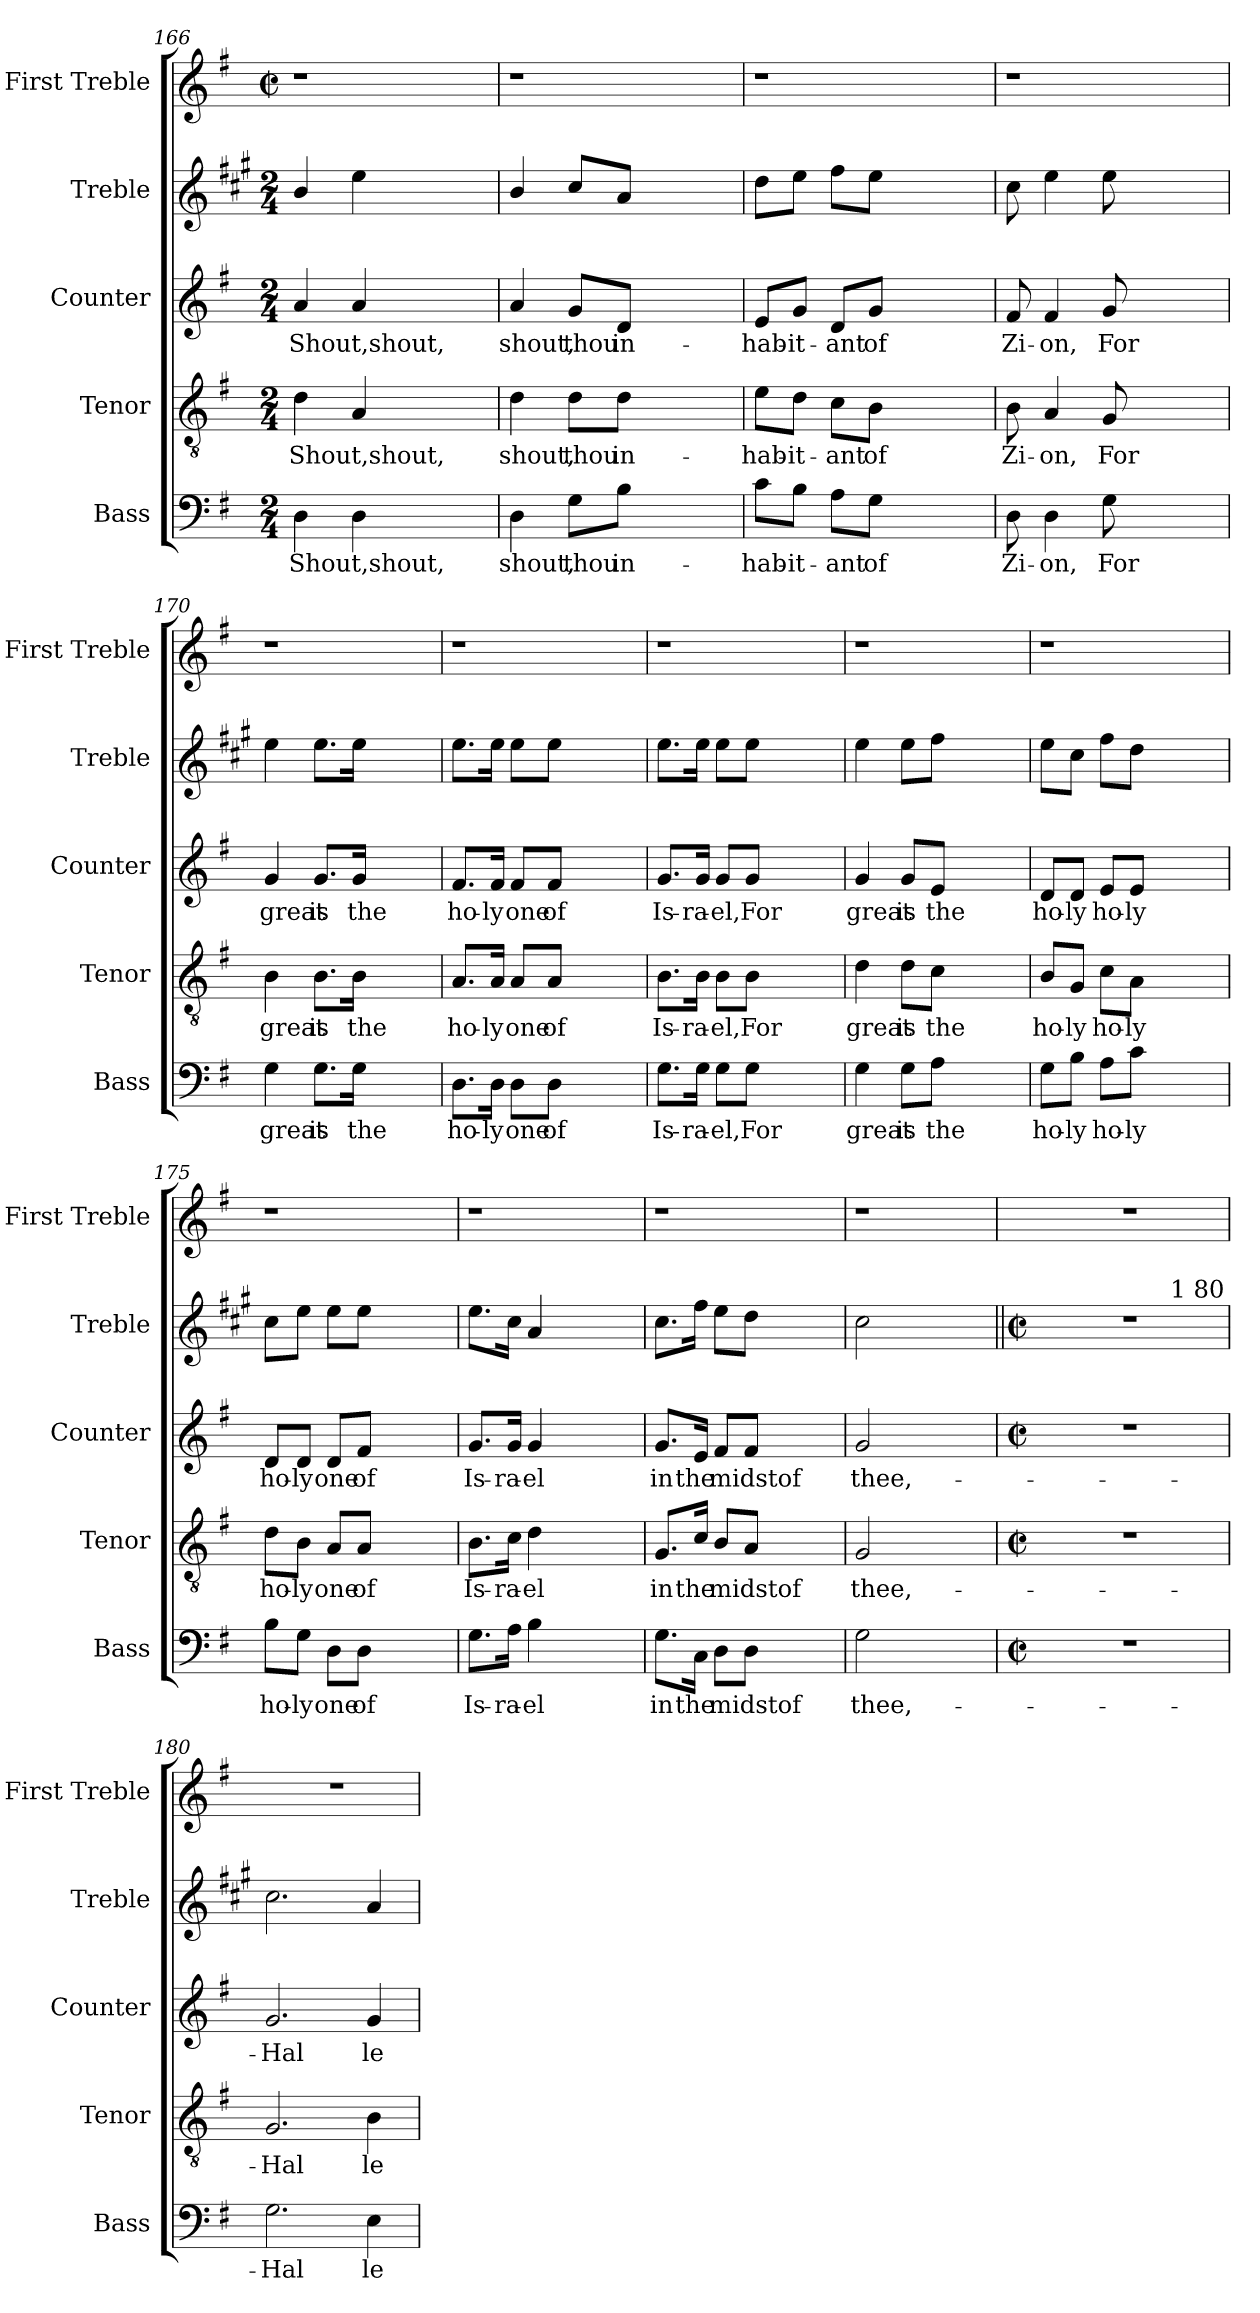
**kern	**text	**kern	**text	**kern	**text	**kern	**kern
*part5	*part5	*part4	*part4	*part3	*part3	*part2	*part1
*staff5	*staff5	*staff4	*staff4	*staff3	*staff3	*staff2	*staff1
*I"Bass	*	*I"Tenor	*	*I"Counter	*	*I"Treble	*I"First  Treble
*I'Bass	*	*I'Tenor	*	*I'Counter	*	*I'Treble	*I'First  Treble
*clefF4	*	*clefGv2	*	*clefG2	*	*clefG2	*clefG2
*	*	*	*	*	*	*ITrd1c2	*
*k[f#]	*	*k[f#]	*	*k[f#]	*	*k[f#]	*k[f#]
*G:	*	*G:	*	*G:	*	*G:	*G:
*M2/4	*	*M2/4	*	*M2/4	*	*M2/4	*M2/2
*	*	*	*	*	*	*	*met(c|)
=166	=166	=166	=166	=166	=166	=166	=166
!	!LO:LY:a	!	!LO:LY:a	!	!LO:LY:b	!	!
4D\	Shout,shout,	4d\	Shout,shout,	4a/	Shout,shout,	4a/	1r
4D\	.	4A/	.	4a/	.	4dd\	.
2ryy	.	2ryy	.	2ryy	.	2ryy	.
=167	=167	=167	=167	=167	=167	=167	=167
!	!LO:LY:a:cj	!	!LO:LY:a:cj	!	!LO:LY:b:cj	!	!
4D\	shout,	4d\	shout,	4a/	shout,	4a/	1r
!	!LO:LY:a:cj	!	!LO:LY:a:cj	!	!LO:LY:b:cj	!	!
8G\L	thou	8d\L	thou	8g/L	thou	8b/L	.
!	!LO:LY:a:cj	!	!LO:LY:a:cj	!	!LO:LY:b:cj	!	!
8B\J	in-	8d\J	in-	8d/J	in-	8g/J	.
2ryy	.	2ryy	.	2ryy	.	2ryy	.
=168	=168	=168	=168	=168	=168	=168	=168
!	!LO:LY:a:cj	!	!LO:LY:a:cj	!	!LO:LY:b:cj	!	!
8c\L	-hab-	8e\L	-hab-	8e/L	-hab-	8cc\L	1r
!	!LO:LY:a:cj	!	!LO:LY:a:cj	!	!LO:LY:b:cj	!	!
8B\J	-it-	8d\J	-it-	8g/J	-it-	8dd\J	.
!	!LO:LY:a:cj	!	!LO:LY:a:cj	!	!LO:LY:b:cj	!	!
8A\L	-ant	8c\L	-ant	8d/L	-ant	8ee\L	.
!	!LO:LY:a:cj	!	!LO:LY:a:cj	!	!LO:LY:b:cj	!	!
8G\J	of	8B\J	of	8g/J	of	8dd\J	.
2ryy	.	2ryy	.	2ryy	.	2ryy	.
=169	=169	=169	=169	=169	=169	=169	=169
!	!LO:LY:a:cj	!	!LO:LY:a:cj	!	!LO:LY:b:cj	!	!
8D\	Zi-	8B\	Zi-	8f#/	Zi-	8b\	1r
!	!LO:LY:a:cj	!	!LO:LY:a:cj	!	!LO:LY:b:cj	!	!
4D\	-on,	4A/	-on,	4f#/	-on,	4dd\	.
!	!LO:LY:a:cj	!	!LO:LY:a:cj	!	!LO:LY:b:cj	!	!
8G\	For	8G/	For	8g/	For	8dd\	.
2ryy	.	2ryy	.	2ryy	.	2ryy	.
!!LO:PB:g=z
=170	=170	=170	=170	=170	=170	=170	=170
!	!LO:LY:a:cj	!	!LO:LY:a:cj	!	!LO:LY:b:cj	!	!
4G\	great	4B\	great	4g/	great	4dd\	1r
!	!LO:LY:a:cj	!	!LO:LY:a:cj	!	!LO:LY:b:cj	!	!
8.G\L	is	8.B\L	is	8.g/L	is	8.dd\L	.
!	!LO:LY:a:cj	!	!LO:LY:a:cj	!	!LO:LY:b:cj	!	!
16G\Jk	the	16B\Jk	the	16g/Jk	the	16dd\Jk	.
2ryy	.	2ryy	.	2ryy	.	2ryy	.
=171	=171	=171	=171	=171	=171	=171	=171
!	!LO:LY:a:cj	!	!LO:LY:a:cj	!	!LO:LY:b:cj	!	!
8.D\L	ho-	8.A/L	ho-	8.f#/L	ho-	8.dd\L	1r
!	!LO:LY:a:cj	!	!LO:LY:a:cj	!	!LO:LY:b:cj	!	!
16D\Jk	-ly	16A/Jk	-ly	16f#/Jk	-ly	16dd\Jk	.
!	!LO:LY:a:cj	!	!LO:LY:a:cj	!	!LO:LY:b:cj	!	!
8D\L	one	8A/L	one	8f#/L	one	8dd\L	.
!	!LO:LY:a:cj	!	!LO:LY:a:cj	!	!LO:LY:b:cj	!	!
8D\J	of	8A/J	of	8f#/J	of	8dd\J	.
2ryy	.	2ryy	.	2ryy	.	2ryy	.
=172	=172	=172	=172	=172	=172	=172	=172
!	!LO:LY:a:cj	!	!LO:LY:a:cj	!	!LO:LY:b:cj	!	!
8.G\L	Is-	8.B\L	Is-	8.g/L	Is-	8.dd\L	1r
!	!LO:LY:a:cj	!	!LO:LY:a:cj	!	!LO:LY:b:cj	!	!
16G\Jk	-ra-	16B\Jk	-ra-	16g/Jk	-ra-	16dd\Jk	.
!	!LO:LY:a:cj	!	!LO:LY:a:cj	!	!LO:LY:b:cj	!	!
8G\L	-el,	8B\L	-el,	8g/L	-el,	8dd\L	.
!	!LO:LY:a:cj	!	!LO:LY:a:cj	!	!LO:LY:b:cj	!	!
8G\J	For	8B\J	For	8g/J	For	8dd\J	.
2ryy	.	2ryy	.	2ryy	.	2ryy	.
=173	=173	=173	=173	=173	=173	=173	=173
!	!LO:LY:a:cj	!	!LO:LY:a:cj	!	!LO:LY:b:cj	!	!
4G\	great	4d\	great	4g/	great	4dd\	1r
!	!LO:LY:a:cj	!	!LO:LY:a:cj	!	!LO:LY:b:cj	!	!
8G\L	is	8d\L	is	8g/L	is	8dd\L	.
!	!LO:LY:a:cj	!	!LO:LY:a:cj	!	!LO:LY:b:cj	!	!
8A\J	the	8c\J	the	8e/J	the	8ee\J	.
2ryy	.	2ryy	.	2ryy	.	2ryy	.
=174	=174	=174	=174	=174	=174	=174	=174
!	!LO:LY:a:cj	!	!LO:LY:a:cj	!	!LO:LY:b:cj	!	!
8G\L	ho-	8B/L	ho-	8d/L	ho-	8dd\L	1r
!	!LO:LY:a:cj	!	!LO:LY:a:cj	!	!LO:LY:b:cj	!	!
8B\J	-ly	8G/J	-ly	8d/J	-ly	8b\J	.
!	!LO:LY:a:cj	!	!LO:LY:a:cj	!	!LO:LY:b:cj	!	!
8A\L	ho-	8c\L	ho-	8e/L	ho-	8ee\L	.
!	!LO:LY:a:cj	!	!LO:LY:a:cj	!	!LO:LY:b:cj	!	!
8c\J	-ly	8A\J	-ly	8e/J	-ly	8cc\J	.
2ryy	.	2ryy	.	2ryy	.	2ryy	.
=175	=175	=175	=175	=175	=175	=175	=175
!	!LO:LY:a:cj	!	!LO:LY:a:cj	!	!LO:LY:b:cj	!	!
8B\L	ho-	8d\L	ho-	8d/L	ho-	8b\L	1r
!	!LO:LY:a:cj	!	!LO:LY:a:cj	!	!LO:LY:b:cj	!	!
8G\J	-ly	8B\J	-ly	8d/J	-ly	8dd\J	.
!	!LO:LY:a:cj	!	!LO:LY:a:cj	!	!LO:LY:b:cj	!	!
8D\L	one	8A/L	one	8d/L	one	8dd\L	.
!	!LO:LY:a:cj	!	!LO:LY:a:cj	!	!LO:LY:b:cj	!	!
8D\J	of	8A/J	of	8f#/J	of	8dd\J	.
2ryy	.	2ryy	.	2ryy	.	2ryy	.
=176	=176	=176	=176	=176	=176	=176	=176
!	!LO:LY:a:cj	!	!LO:LY:a:cj	!	!LO:LY:b:cj	!	!
8.G\L	Is-	8.B\L	Is-	8.g/L	Is-	8.dd\L	1r
!	!LO:LY:a:cj	!	!LO:LY:a:cj	!	!LO:LY:b:cj	!	!
16A\Jk	-ra-	16c\Jk	-ra-	16g/Jk	-ra-	16b\Jk	.
!	!LO:LY:a:cj	!	!LO:LY:a:cj	!	!LO:LY:b:cj	!	!
4B\	-el	4d\	-el	4g/	-el	4g/	.
2ryy	.	2ryy	.	2ryy	.	2ryy	.
!!LO:LB:g=z
=177	=177	=177	=177	=177	=177	=177	=177
!	!LO:LY:a:cj	!	!LO:LY:a:cj	!	!LO:LY:b:cj	!	!
8.G\L	in	8.G/L	in	8.g/L	in	8.b\L	1r
!	!LO:LY:a:cj	!	!LO:LY:a:cj	!	!LO:LY:b:cj	!	!
16C\Jk	the	16c/Jk	the	16e/Jk	the	16ee\Jk	.
!	!LO:LY:a:cj	!	!LO:LY:a:cj	!	!LO:LY:b:cj	!	!
8D\L	midstof	8B/L	midstof	8f#/L	midstof	8dd\L	.
8D\J	.	8A/J	.	8f#/J	.	8cc\J	.
2ryy	.	2ryy	.	2ryy	.	2ryy	.
=178	=178	=178	=178	=178	=178	=178	=178
!	!LO:LY:a:cj	!	!LO:LY:a:cj	!	!LO:LY:b:cj	!	!
2G\	thee,-	2G/	thee,-	2g/	thee,-	2b\	1r
2ryy	.	2ryy	.	2ryy	.	2ryy	.
=179	=179	=179	=179	=179	=179	=179||	=179
*M2/2	*	*M2/2	*	*M2/2	*	*M2/2	*
*met(c|)	*	*met(c|)	*	*met(c|)	*	*met(c|)	*
*	*	*	*	*	*	*^	*
1r	.	1r	.	1r	.	1r	2ryy	1r
.	.	.	.	.	.	.	4ryy	.
.	.	.	.	.	.	.	32.ryy	.
!	!	!	!	!	!	!	!LO:TX:a:t=1 80	!
.	.	.	.	.	.	.	8ryy	.
.	.	.	.	.	.	.	16ryy	.
.	.	.	.	.	.	.	64ryy	.
=180	=180	=180	=180	=180	=180	=180	=180	=180
!	!LO:LY:a:cj	!	!LO:LY:a:cj	!	!LO:LY:b:cj	!	!	!
*	*	*	*	*	*	*v	*v	*
2.G\	-Hal	2.G/	-Hal	2.g/	-Hal	2.b\	1r
!	!LO:LY:a:cj	!	!LO:LY:a:cj	!	!LO:LY:b:cj	!	!
4E\	le-	4B\	le-	4g/	le-	4g/	.
=	=	=	=	=	=	=	=
*-	*-	*-	*-	*-	*-	*-	*-
